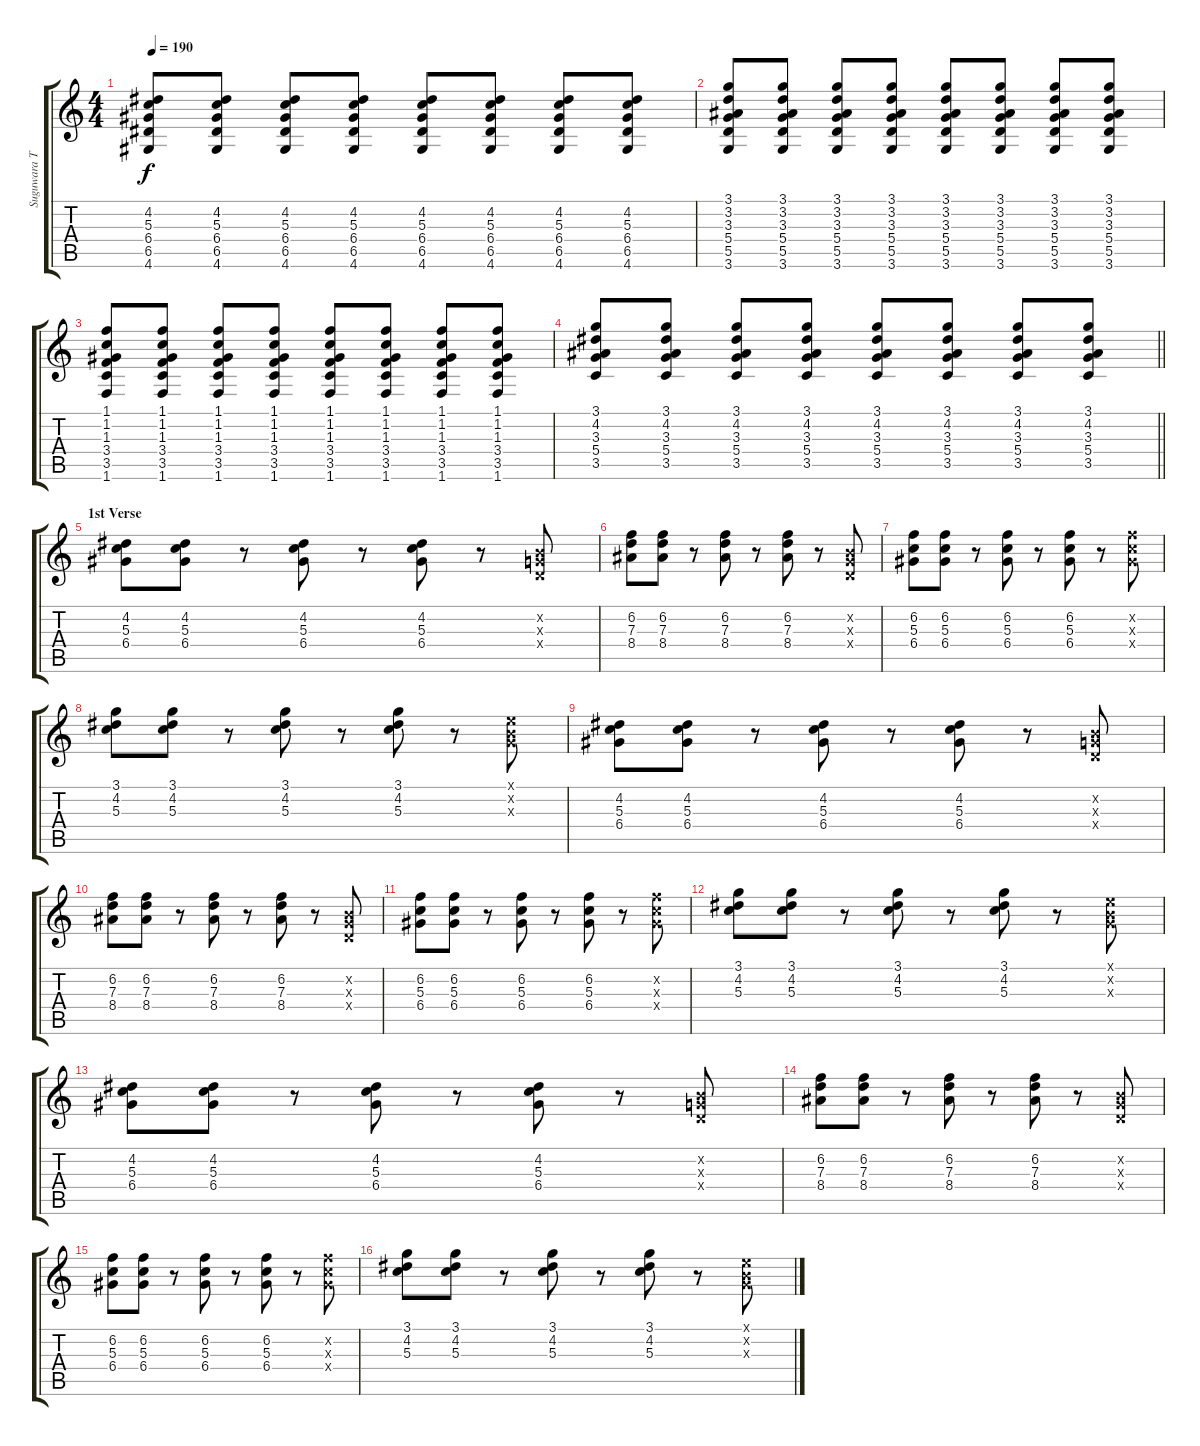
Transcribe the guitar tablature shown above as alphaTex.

\track ("Suguwara Takuro" "Suguwara T") {instrument overdrivenguitar}
\staff {score tabs}
\tuning (E4 B3 G3 D3 A2 E2) {hide}
\ts (4 4)
\tempo 190
\clef g2
\ks c
(4.2 5.3 6.4 6.5 4.6).8{dy f} (4.2 5.3 6.4 6.5 4.6).8 (4.2 5.3 6.4 6.5 4.6).8 (4.2 5.3 6.4 6.5 4.6).8 (4.2 5.3 6.4 6.5 4.6).8 (4.2 5.3 6.4 6.5 4.6).8 (4.2 5.3 6.4 6.5 4.6).8 (4.2 5.3 6.4 6.5 4.6).8 |
(3.1 3.2 3.3 5.4 5.5 3.6).8 (3.1 3.2 3.3 5.4 5.5 3.6).8 (3.1 3.2 3.3 5.4 5.5 3.6).8 (3.1 3.2 3.3 5.4 5.5 3.6).8 (3.1 3.2 3.3 5.4 5.5 3.6).8 (3.1 3.2 3.3 5.4 5.5 3.6).8 (3.1 3.2 3.3 5.4 5.5 3.6).8 (3.1 3.2 3.3 5.4 5.5 3.6).8 |
(1.1 1.2 1.3 3.4 3.5 1.6).8 (1.1 1.2 1.3 3.4 3.5 1.6).8 (1.1 1.2 1.3 3.4 3.5 1.6).8 (1.1 1.2 1.3 3.4 3.5 1.6).8 (1.1 1.2 1.3 3.4 3.5 1.6).8 (1.1 1.2 1.3 3.4 3.5 1.6).8 (1.1 1.2 1.3 3.4 3.5 1.6).8 (1.1 1.2 1.3 3.4 3.5 1.6).8 |
\barLineRight lightlight
(3.1 4.2 3.3 5.4 3.5).8 (3.1 4.2 3.3 5.4 3.5).8 (3.1 4.2 3.3 5.4 3.5).8 (3.1 4.2 3.3 5.4 3.5).8 (3.1 4.2 3.3 5.4 3.5).8 (3.1 4.2 3.3 5.4 3.5).8 (3.1 4.2 3.3 5.4 3.5).8 (3.1 4.2 3.3 5.4 3.5).8 |
\section ("" "1st Verse")
(4.2 5.3 6.4).8 (4.2 5.3 6.4).8 r.8 (4.2 5.3 6.4).8 r.8 (4.2 5.3 6.4).8 r.8 (0.2{x} 0.3{x} 0.4{x}).8 |
(6.2 7.3 8.4).8 (6.2 7.3 8.4).8 r.8 (6.2 7.3 8.4).8 r.8 (6.2 7.3 8.4).8 r.8 (0.2{x} 0.3{x} 0.4{x}).8 |
(6.2 5.3 6.4).8 (6.2 5.3 6.4).8 r.8 (6.2 5.3 6.4).8 r.8 (6.2 5.3 6.4).8 r.8 (6.2{x} 5.3{x} 6.4{x}).8 |
(3.1 4.2 5.3).8 (3.1 4.2 5.3).8 r.8 (3.1 4.2 5.3).8 r.8 (3.1 4.2 5.3).8 r.8 (0.1{x} 0.2{x} 0.3{x}).8 |
(4.2 5.3 6.4).8 (4.2 5.3 6.4).8 r.8 (4.2 5.3 6.4).8 r.8 (4.2 5.3 6.4).8 r.8 (0.2{x} 0.3{x} 0.4{x}).8 |
(6.2 7.3 8.4).8 (6.2 7.3 8.4).8 r.8 (6.2 7.3 8.4).8 r.8 (6.2 7.3 8.4).8 r.8 (0.2{x} 0.3{x} 0.4{x}).8 |
(6.2 5.3 6.4).8 (6.2 5.3 6.4).8 r.8 (6.2 5.3 6.4).8 r.8 (6.2 5.3 6.4).8 r.8 (6.2{x} 5.3{x} 6.4{x}).8 |
(3.1 4.2 5.3).8 (3.1 4.2 5.3).8 r.8 (3.1 4.2 5.3).8 r.8 (3.1 4.2 5.3).8 r.8 (0.1{x} 0.2{x} 0.3{x}).8 |
(4.2 5.3 6.4).8 (4.2 5.3 6.4).8 r.8 (4.2 5.3 6.4).8 r.8 (4.2 5.3 6.4).8 r.8 (0.2{x} 0.3{x} 0.4{x}).8 |
(6.2 7.3 8.4).8 (6.2 7.3 8.4).8 r.8 (6.2 7.3 8.4).8 r.8 (6.2 7.3 8.4).8 r.8 (0.2{x} 0.3{x} 0.4{x}).8 |
(6.2 5.3 6.4).8 (6.2 5.3 6.4).8 r.8 (6.2 5.3 6.4).8 r.8 (6.2 5.3 6.4).8 r.8 (6.2{x} 5.3{x} 6.4{x}).8 |
(3.1 4.2 5.3).8 (3.1 4.2 5.3).8 r.8 (3.1 4.2 5.3).8 r.8 (3.1 4.2 5.3).8 r.8 (0.1{x} 0.2{x} 0.3{x}).8
